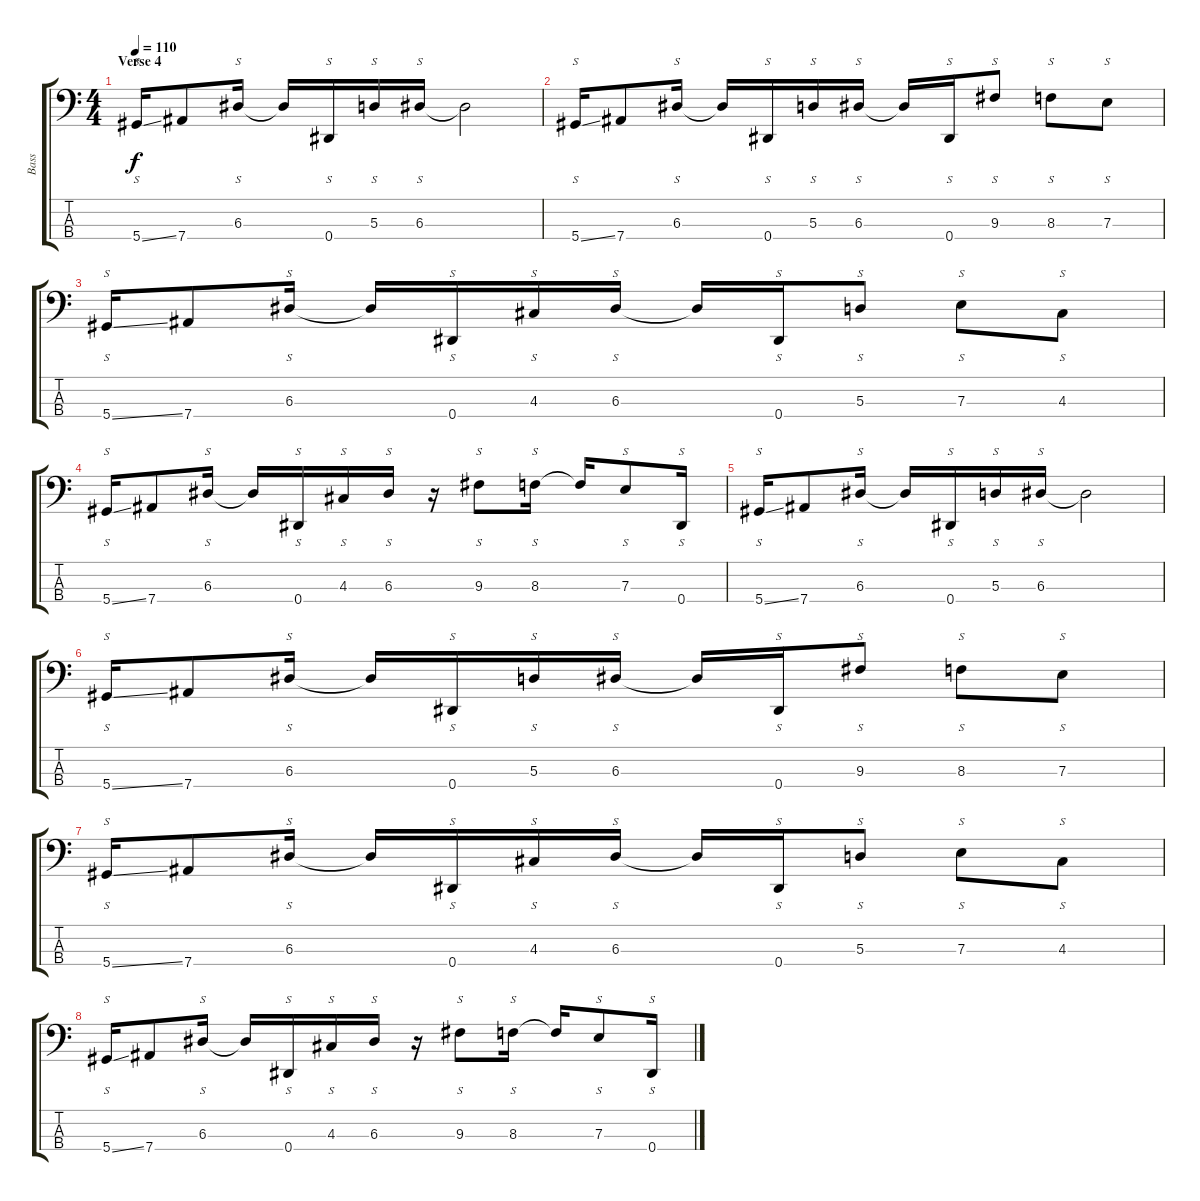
\track ("Bass" "Bass") {instrument slapbass1}
\staff {score tabs}
\tuning (G2 D2 A1 Eb1) {hide}
\ts (4 4)
\section ("" "Verse 4")
\tempo 110
\clef f4
\ks c
5.4{ss}.16{s dy f} 7.4.8 6.3.16{s} 6.3{t}.16 0.4.16{s} 5.3.16{s} 6.3.16{s} 6.3{t}.2 |
5.4{ss}.16{s} 7.4.8 6.3.16{s} 6.3{t}.16 0.4.16{s} 5.3.16{s} 6.3.16{s} 6.3{t}.16 0.4.16{s} 9.3.8{s} 8.3.8{s} 7.3.8{s} |
5.4{ss}.16{s} 7.4.8 6.3.16{s} 6.3{t}.16 0.4.16{s} 4.3.16{s} 6.3.16{s} 6.3{t}.16 0.4.16{s} 5.3.8{s} 7.3.8{s} 4.3.8{s} |
5.4{ss}.16{s} 7.4.8 6.3.16{s} 6.3{t}.16 0.4.16{s} 4.3.16{s} 6.3.16{s} r.16 9.3.8{s} 8.3.16{s} 8.3{t}.16 7.3.8{s} 0.4.16{s} |
5.4{ss}.16{s} 7.4.8 6.3.16{s} 6.3{t}.16 0.4.16{s} 5.3.16{s} 6.3.16{s} 6.3{t}.2 |
5.4{ss}.16{s} 7.4.8 6.3.16{s} 6.3{t}.16 0.4.16{s} 5.3.16{s} 6.3.16{s} 6.3{t}.16 0.4.16{s} 9.3.8{s} 8.3.8{s} 7.3.8{s} |
5.4{ss}.16{s} 7.4.8 6.3.16{s} 6.3{t}.16 0.4.16{s} 4.3.16{s} 6.3.16{s} 6.3{t}.16 0.4.16{s} 5.3.8{s} 7.3.8{s} 4.3.8{s} |
5.4{ss}.16{s} 7.4.8 6.3.16{s} 6.3{t}.16 0.4.16{s} 4.3.16{s} 6.3.16{s} r.16 9.3.8{s} 8.3.16{s} 8.3{t}.16 7.3.8{s} 0.4.16{s}
